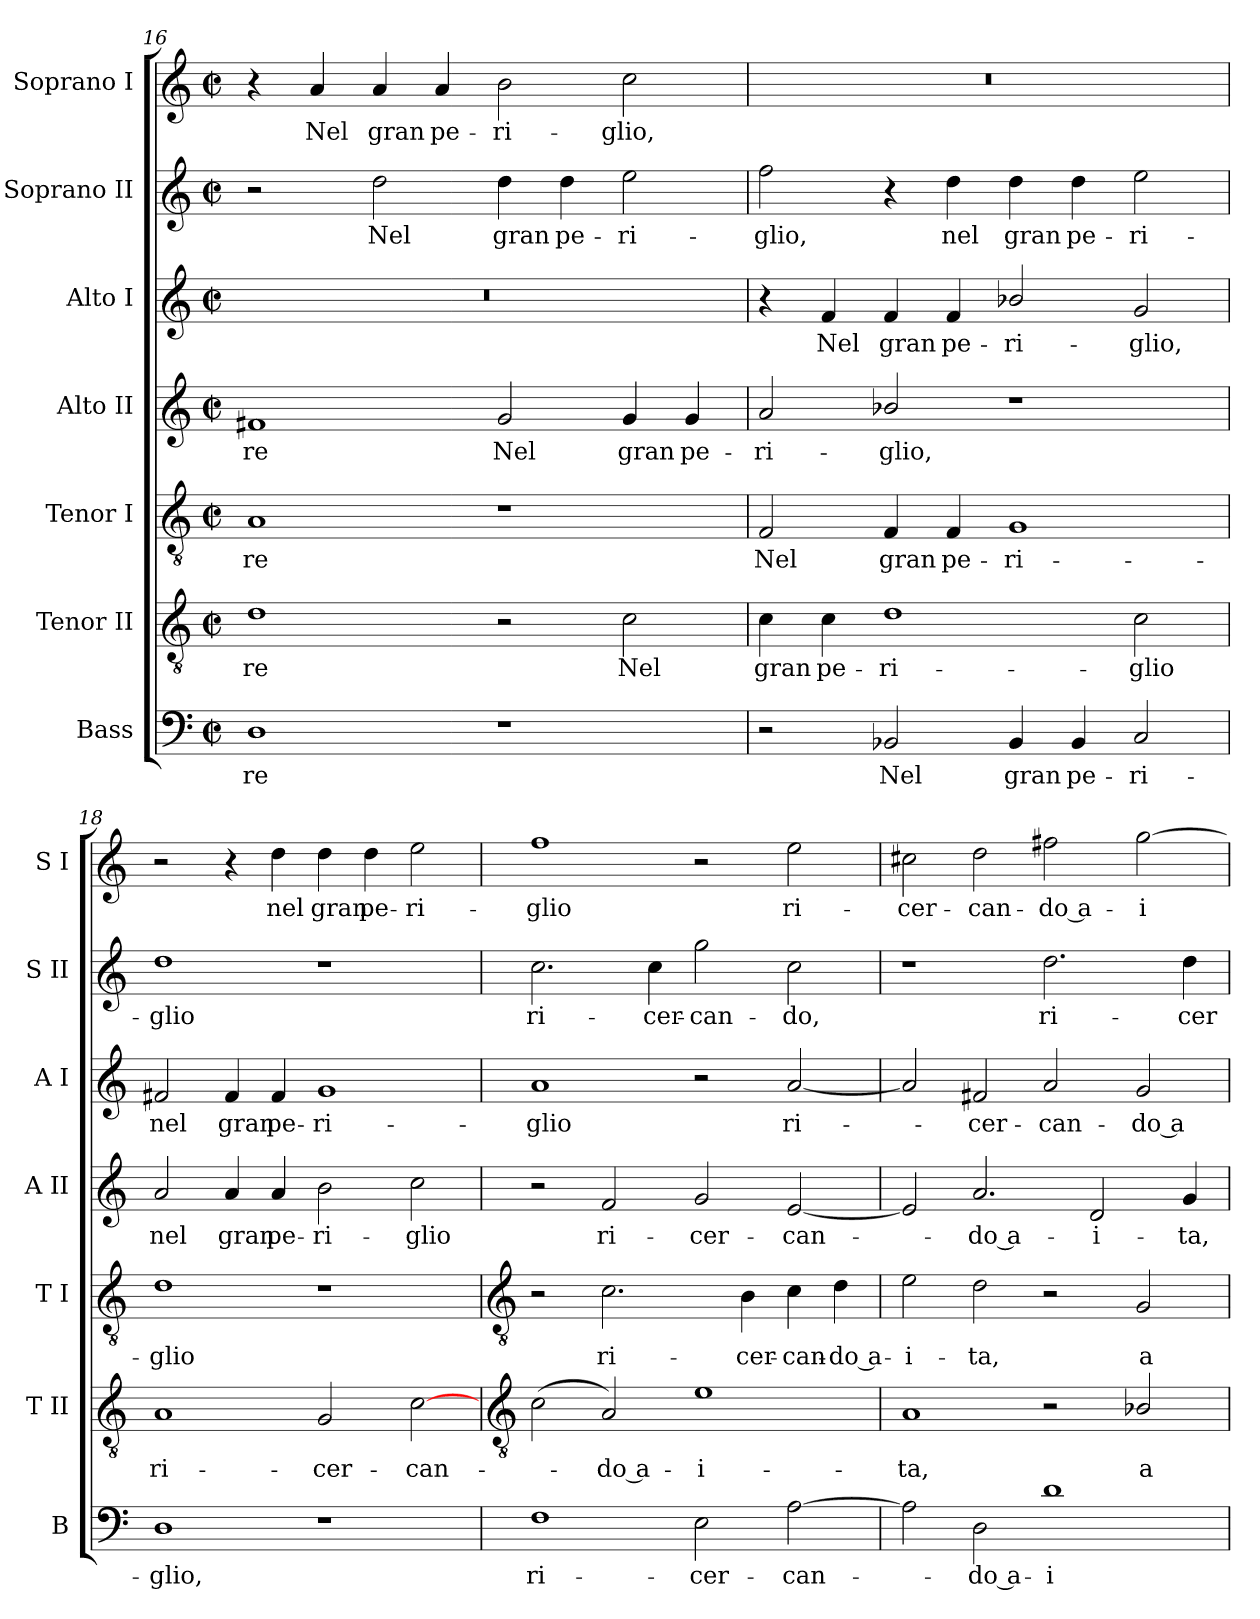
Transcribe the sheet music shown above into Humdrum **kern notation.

**kern	**text	**kern	**text	**kern	**text	**kern	**text	**kern	**text	**kern	**text	**kern	**text
*part7	*part7	*part6	*part6	*part5	*part5	*part4	*part4	*part3	*part3	*part2	*part2	*part1	*part1
*staff7	*staff7	*staff6	*staff6	*staff5	*staff5	*staff4	*staff4	*staff3	*staff3	*staff2	*staff2	*staff1	*staff1
*I"Bass	*	*I"Tenor II	*	*I"Tenor I	*	*I"Alto II	*	*I"Alto I	*	*I"Soprano II	*	*I"Soprano I	*
*I'B	*	*I'T II	*	*I'T I	*	*I'A II	*	*I'A I	*	*I'S II	*	*I'S I	*
!!LO:LB:g=z
*clefF4	*	*clefGv2	*	*clefGv2	*	*clefG2	*	*clefG2	*	*clefG2	*	*clefG2	*
*k[]	*	*k[]	*	*k[]	*	*k[]	*	*k[]	*	*k[]	*	*k[]	*
*C:	*	*C:	*	*C:	*	*C:	*	*C:	*	*C:	*	*C:	*
*M4/2	*	*M4/2	*	*M4/2	*	*M4/2	*	*M4/2	*	*M4/2	*	*M4/2	*
*met(c|)	*	*met(c|)	*	*met(c|)	*	*met(c|)	*	*met(c|)	*	*met(c|)	*	*met(c|)	*
=16	=16	=16	=16	=16	=16	=16	=16	=16	=16	=16	=16	=16	=16
!	!LO:LY:b	!	!LO:LY:b	!	!LO:LY:b	!	!LO:LY:b	!	!	!	!	!	!
1D	-re	1d	re	1A	-re	1f#X	-re	0r	.	2r	.	4r	.
!	!	!	!	!	!	!	!	!	!	!	!	!	!LO:LY:b
.	.	.	.	.	.	.	.	.	.	.	.	4a	Nel
!	!	!	!	!	!	!	!	!	!	!	!LO:LY:b	!	!LO:LY:b
.	.	.	.	.	.	.	.	.	.	2dd	Nel	4a	gran
!	!	!	!	!	!	!	!	!	!	!	!	!	!LO:LY:b
.	.	.	.	.	.	.	.	.	.	.	.	4a	pe-
!	!	!	!	!	!	!	!LO:LY:b	!	!	!	!LO:LY:b	!	!LO:LY:b
1r	.	2r	.	1r	.	2g	Nel	.	.	4dd	gran	2b	-ri-
!	!	!	!	!	!	!	!	!	!	!	!LO:LY:b	!	!
.	.	.	.	.	.	.	.	.	.	4dd	pe-	.	.
!	!	!	!LO:LY:b	!	!	!	!LO:LY:b	!	!	!	!LO:LY:b	!	!LO:LY:b
.	.	2c	Nel	.	.	4g	gran	.	.	2ee	-ri-	2cc	-glio,
!	!	!	!	!	!	!	!LO:LY:b	!	!	!	!	!	!
.	.	.	.	.	.	4g	pe-	.	.	.	.	.	.
=17	=17	=17	=17	=17	=17	=17	=17	=17	=17	=17	=17	=17	=17
!	!	!	!LO:LY:b	!	!LO:LY:b	!	!LO:LY:b	!	!	!	!LO:LY:b	!	!
2r	.	4c	gran	2F	Nel	2a	-ri-	4r	.	2ff	-glio,	0r	.
!	!	!	!LO:LY:b	!	!	!	!	!	!LO:LY:b	!	!	!	!
.	.	4c	pe-	.	.	.	.	4f	Nel	.	.	.	.
!	!LO:LY:b	!	!LO:LY:b	!	!LO:LY:b	!	!LO:LY:b	!	!LO:LY:b	!	!	!	!
2BB-X	Nel	1d	-ri-	4F	gran	2b-X/	-glio,	4f	gran	4r	.	.	.
!	!	!	!	!	!LO:LY:b	!	!	!	!LO:LY:b	!	!LO:LY:b	!	!
.	.	.	.	4F	pe-	.	.	4f	pe-	4dd	nel	.	.
!	!LO:LY:b	!	!	!	!LO:LY:b	!	!	!	!LO:LY:b	!	!LO:LY:b	!	!
4BB-	gran	.	.	1G	-ri-	1r	.	2b-X/	-ri-	4dd	gran	.	.
!	!LO:LY:b	!	!	!	!	!	!	!	!	!	!LO:LY:b	!	!
4BB-	pe-	.	.	.	.	.	.	.	.	4dd	pe-	.	.
!	!LO:LY:b	!	!LO:LY:b	!	!	!	!	!	!LO:LY:b	!	!LO:LY:b	!	!
2C	-ri-	2c	-glio	.	.	.	.	2g	-glio,	2ee	-ri-	.	.
=18	=18	=18	=18	=18	=18	=18	=18	=18	=18	=18	=18	=18	=18
!	!LO:LY:b	!	!LO:LY:b	!	!LO:LY:b	!	!LO:LY:b	!	!LO:LY:b	!	!LO:LY:b	!	!
1D	-glio,	1A	ri-	1d	-glio	2a	nel	2f#X	nel	1dd	-glio	2r	.
!	!	!	!	!	!	!	!LO:LY:b	!	!LO:LY:b	!	!	!	!
.	.	.	.	.	.	4a	gran	4f#	gran	.	.	4r	.
!	!	!	!	!	!	!	!LO:LY:b	!	!LO:LY:b	!	!	!	!LO:LY:b
.	.	.	.	.	.	4a	pe-	4f#	pe-	.	.	4dd	nel
!	!	!	!LO:LY:b	!	!	!	!LO:LY:b	!	!LO:LY:b	!	!	!	!LO:LY:b
1r	.	2G	-cer-	1r	.	2b	-ri-	1g	-ri-	1r	.	4dd	gran
!	!	!	!	!	!	!	!	!	!	!	!	!	!LO:LY:b
.	.	.	.	.	.	.	.	.	.	.	.	4dd	pe-
!	!	!	!LO:LY:b	!	!	!	!LO:LY:b	!	!	!	!	!	!LO:LY:b
.	.	[2c	-can-	.	.	2cc	-glio	.	.	.	.	2ee	-ri-
!!LO:LB:g=z
=19	=19	=19	=19	=19	=19	=19	=19	=19	=19	=19	=19	=19	=19
*	*	*clefGv2	*	*clefGv2	*	*	*	*	*	*	*	*	*
!	!LO:LY:b	!	!	!	!	!	!	!	!LO:LY:b	!	!LO:LY:b	!	!LO:LY:b
1F	ri-	(<2c	.	2r	.	2r	.	1a	-glio	2.cc	ri-	1ff	-glio
!	!	!	!LO:LY:b	!	!LO:LY:b	!	!LO:LY:b	!	!	!	!	!	!
.	.	2A)	do a-	2.c	ri-	2f	ri-	.	.	.	.	.	.
!	!	!	!	!	!	!	!	!	!	!	!LO:LY:b	!	!
.	.	.	.	.	.	.	.	.	.	4cc	-cer-	.	.
!	!LO:LY:b	!	!LO:LY:b	!	!	!	!LO:LY:b	!	!	!	!LO:LY:b	!	!
2E	-cer-	1e	-i-	.	.	2g	-cer-	2r	.	2gg	-can-	2r	.
!	!	!	!	!	!LO:LY:b	!	!	!	!	!	!	!	!
.	.	.	.	4B	-cer-	.	.	.	.	.	.	.	.
!	!LO:LY:b	!	!	!	!LO:LY:b	!	!LO:LY:b	!	!LO:LY:b	!	!LO:LY:b	!	!LO:LY:b
[2A	-can-	.	.	4c	-can-	[2e	-can-	[2a	ri-	2cc	-do,	2ee	ri-
!	!	!	!	!	!LO:LY:b	!	!	!	!	!	!	!	!
.	.	.	.	4d	-do a-	.	.	.	.	.	.	.	.
=20	=20	=20	=20	=20	=20	=20	=20	=20	=20	=20	=20	=20	=20
!	!	!	!LO:LY:b	!	!LO:LY:b	!	!	!	!	!	!	!	!LO:LY:b
2A]	.	1A	-ta,	2e	-i-	2e]	.	2a]	.	1r	.	2cc#X	-cer-
!	!LO:LY:b	!	!	!	!LO:LY:b	!	!LO:LY:b	!	!LO:LY:b	!	!	!	!LO:LY:b
2D	do a-	.	.	2d	-ta,	2.a	do a-	2f#X	cer-	.	.	2dd	-can-
!	!LO:LY:b	!	!	!	!	!	!	!	!LO:LY:b	!	!LO:LY:b	!	!LO:LY:b
1d	-i-	2r	.	2r	.	.	.	2a	-can-	2.dd	ri-	2ff#X	-do a-
!	!	!	!	!	!	!	!LO:LY:b	!	!	!	!	!	!
.	.	.	.	.	.	2d	-i-	.	.	.	.	.	.
!	!	!	!LO:LY:b	!	!LO:LY:b	!	!	!	!LO:LY:b	!	!	!	!LO:LY:b
.	.	2B-X/	a-	2G	a-	.	.	2g	-do a-	.	.	[2gg	-i-
!	!	!	!	!	!	!	!LO:LY:b	!	!	!	!LO:LY:b	!	!
.	.	.	.	.	.	4g	-ta,	.	.	4dd	-cer-	.	.
=	=	=	=	=	=	=	=	=	=	=	=	=	=
*-	*-	*-	*-	*-	*-	*-	*-	*-	*-	*-	*-	*-	*-
